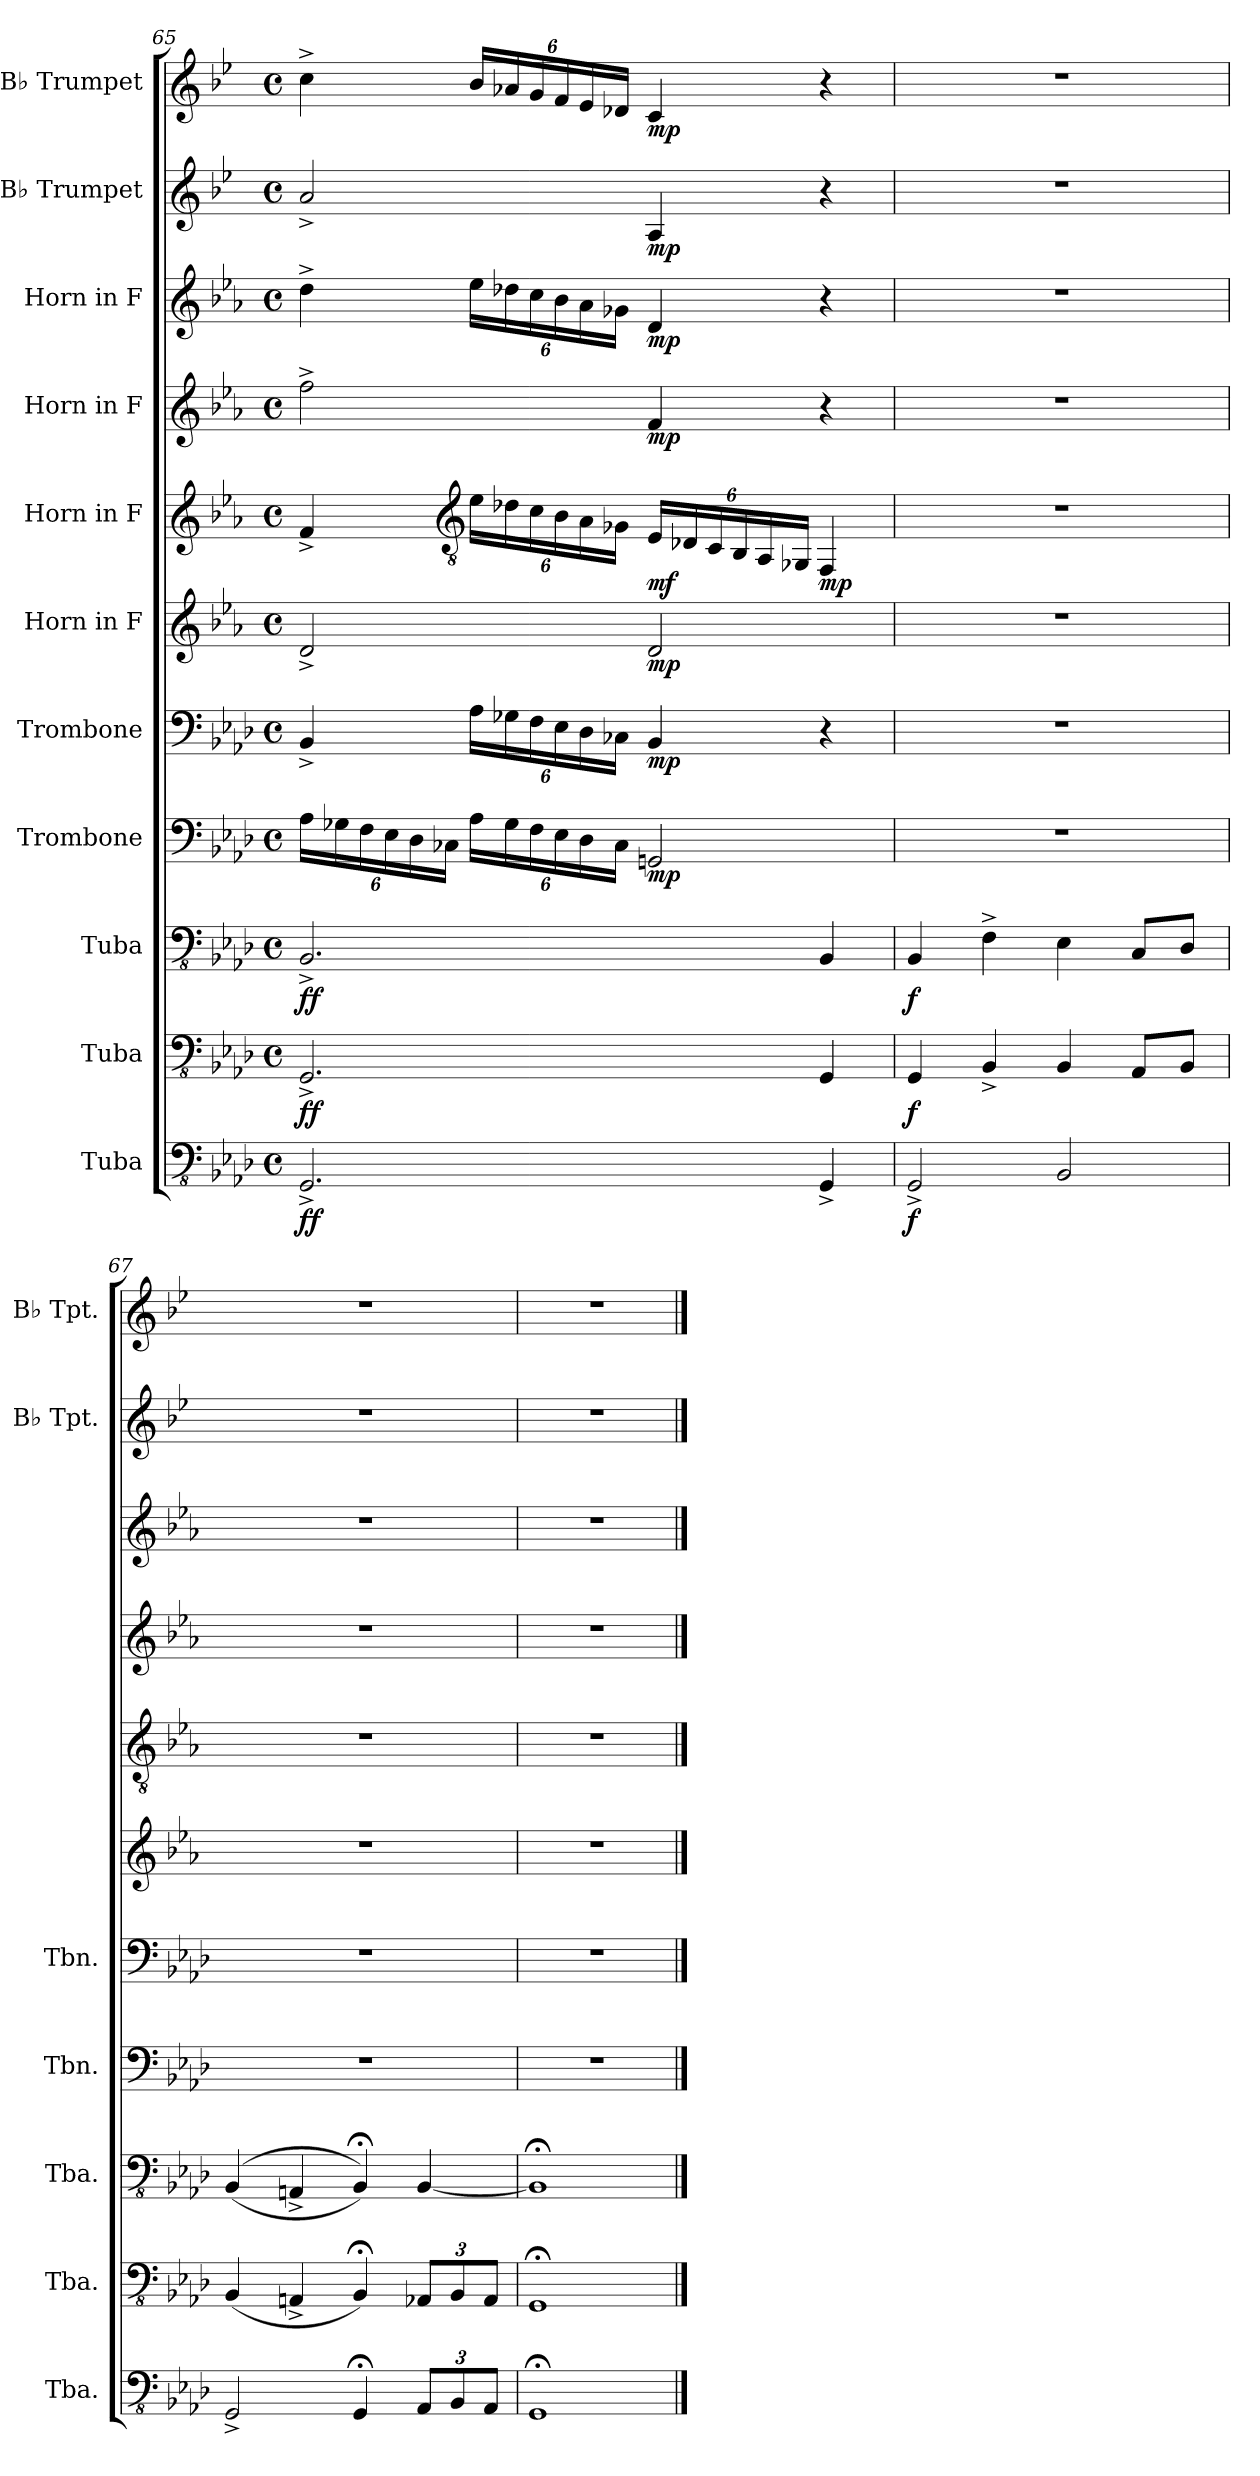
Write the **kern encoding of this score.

**kern	**dynam	**kern	**dynam	**kern	**dynam	**kern	**dynam	**kern	**dynam	**kern	**dynam	**kern	**dynam	**kern	**dynam	**kern	**dynam	**kern	**dynam	**kern	**dynam
*part11	*part11	*part10	*part10	*part9	*part9	*part8	*part8	*part7	*part7	*part6	*part6	*part5	*part5	*part4	*part4	*part3	*part3	*part2	*part2	*part1	*part1
*staff11	*staff11	*staff10	*staff10	*staff9	*staff9	*staff8	*staff8	*staff7	*staff7	*staff6	*staff6	*staff5	*staff5	*staff4	*staff4	*staff3	*staff3	*staff2	*staff2	*staff1	*staff1
*I"Tuba	*	*I"Tuba	*	*I"Tuba	*	*I"Trombone	*	*I"Trombone	*	*I"Horn in F	*	*I"Horn in F	*	*I"Horn in F	*	*I"Horn in F	*	*I"B♭ Trumpet	*	*I"B♭ Trumpet	*
*I'Tba.	*	*I'Tba.	*	*I'Tba.	*	*I'Tbn.	*	*I'Tbn.	*	*	*	*	*	*	*	*	*	*I'B♭ Tpt.	*	*I'B♭ Tpt.	*
!!LO:PB:g=z
*clefFv4	*	*clefFv4	*	*clefFv4	*	*clefF4	*	*clefF4	*	*clefG2	*	*clefG2	*	*clefG2	*	*clefG2	*	*clefG2	*	*clefG2	*
*	*	*	*	*	*	*	*	*	*	*ITrd4c7	*	*ITrd4c7	*	*ITrd4c7	*	*ITrd4c7	*	*ITrd1c2	*	*ITrd1c2	*
*k[b-e-a-d-]	*	*k[b-e-a-d-]	*	*k[b-e-a-d-]	*	*k[b-e-a-d-]	*	*k[b-e-a-d-]	*	*k[b-e-a-d-]	*	*k[b-e-a-d-]	*	*k[b-e-a-d-]	*	*k[b-e-a-d-]	*	*k[b-e-a-d-]	*	*k[b-e-a-d-]	*
*M4/4	*	*M4/4	*	*M4/4	*	*M4/4	*	*M4/4	*	*M4/4	*	*M4/4	*	*M4/4	*	*M4/4	*	*M4/4	*	*M4/4	*
*met(c)	*	*met(c)	*	*met(c)	*	*met(c)	*	*met(c)	*	*met(c)	*	*met(c)	*	*met(c)	*	*met(c)	*	*met(c)	*	*met(c)	*
*	*	*	*	*	*	*Xbrackettup	*	*	*	*	*	*	*	*	*	*	*	*	*	*	*
=65	=65	=65	=65	=65	=65	=65	=65	=65	=65	=65	=65	=65	=65	=65	=65	=65	=65	=65	=65	=65	=65
!	!LO:DY:b	!	!LO:DY:b	!	!LO:DY:b	!	!	!	!	!	!	!	!	!	!	!	!	!	!	!	!
2.GGG^/	ff	2.GGG^/	ff	2.BBB-^/	ff	24A-\LL	.	4BB-^/	.	2G^/	.	4B-^/	.	2b-^\	.	4g^\	.	2g^/	.	4b-^\	.
.	.	.	.	.	.	24G-X\	.	.	.	.	.	.	.	.	.	.	.	.	.	.	.
.	.	.	.	.	.	24F\	.	.	.	.	.	.	.	.	.	.	.	.	.	.	.
.	.	.	.	.	.	24E-\	.	.	.	.	.	.	.	.	.	.	.	.	.	.	.
.	.	.	.	.	.	24D-\	.	.	.	.	.	.	.	.	.	.	.	.	.	.	.
.	.	.	.	.	.	24C-X\JJ	.	.	.	.	.	.	.	.	.	.	.	.	.	.	.
*	*	*	*	*	*	*	*	*	*	*	*	*clefGv2	*	*	*	*	*	*	*	*	*
*	*	*	*	*	*	*	*	*Xbrackettup	*	*	*	*Xbrackettup	*	*	*	*Xbrackettup	*	*	*	*Xbrackettup	*
.	.	.	.	.	.	24A-\LL	.	24A-\LL	.	.	.	24A-\LL	.	.	.	24a-\LL	.	.	.	24a-/LL	.
.	.	.	.	.	.	24G-\	.	24G-X\	.	.	.	24G-X\	.	.	.	24g-X\	.	.	.	24g-X/	.
.	.	.	.	.	.	24F\	.	24F\	.	.	.	24F\	.	.	.	24f\	.	.	.	24f/	.
.	.	.	.	.	.	24E-\	.	24E-\	.	.	.	24E-\	.	.	.	24e-\	.	.	.	24e-/	.
.	.	.	.	.	.	24D-\	.	24D-\	.	.	.	24D-\	.	.	.	24d-\	.	.	.	24d-/	.
.	.	.	.	.	.	24C-\JJ	.	24C-X\JJ	.	.	.	24C-X\JJ	.	.	.	24c-X\JJ	.	.	.	24c-X/JJ	.
!	!	!	!	!	!	!	!LO:DY:b	!	!LO:DY:b	!	!LO:DY:b	!	!LO:DY:b	!	!LO:DY:b	!	!LO:DY:b	!	!LO:DY:b	!	!LO:DY:b
.	.	.	.	.	.	2GGn/	mp	4BB-/	mp	2G/	mp	24AA-/LL	mf	4B-/	mp	4G/	mp	4G/	mp	4B-/	mp
.	.	.	.	.	.	.	.	.	.	.	.	24GG-X/	.	.	.	.	.	.	.	.	.
.	.	.	.	.	.	.	.	.	.	.	.	24FF/	.	.	.	.	.	.	.	.	.
.	.	.	.	.	.	.	.	.	.	.	.	24EE-/	.	.	.	.	.	.	.	.	.
.	.	.	.	.	.	.	.	.	.	.	.	24DD-/	.	.	.	.	.	.	.	.	.
.	.	.	.	.	.	.	.	.	.	.	.	24CC-X/JJ	.	.	.	.	.	.	.	.	.
!	!	!	!	!	!	!	!	!	!	!	!	!	!LO:DY:b	!	!	!	!	!	!	!	!
4GGG^/	.	4GGG/	.	4BBB-/	.	.	.	4r	.	.	.	4BBB-/	mp	4r	.	4r	.	4r	.	4r	.
=66	=66	=66	=66	=66	=66	=66	=66	=66	=66	=66	=66	=66	=66	=66	=66	=66	=66	=66	=66	=66	=66
!!LO:REH:place=s1:a:B:fs=14:t=Ab
*	*	*	*	*	*	*	*	*	*	*	*	*	*	*	*	*	*	*	*	*MM66	*
!	!LO:DY:b	!	!LO:DY:b	!	!LO:DY:b	!	!	!	!	!	!	!	!	!	!	!	!	!	!	!	!
2GGG^/	f	4GGG/	f	4BBB-/	f	1r	.	1r	.	1r	.	1r	.	1r	.	1r	.	1r	.	1r	.
.	.	4BBB-^/	.	4FF^\	.	.	.	.	.	.	.	.	.	.	.	.	.	.	.	.	.
2BBB-/	.	4BBB-/	.	4EE-\	.	.	.	.	.	.	.	.	.	.	.	.	.	.	.	.	.
.	.	8AAA-/L	.	8CC/L	.	.	.	.	.	.	.	.	.	.	.	.	.	.	.	.	.
.	.	8BBB-/J	.	8DD-/J	.	.	.	.	.	.	.	.	.	.	.	.	.	.	.	.	.
=67	=67	=67	=67	=67	=67	=67	=67	=67	=67	=67	=67	=67	=67	=67	=67	=67	=67	=67	=67	=67	=67
2GGG^/	.	(4BBB-/	.	((4BBB-/	.	1r	.	1r	.	1r	.	1r	.	1r	.	1r	.	1r	.	1r	.
.	.	4AAAn^/	.	4AAAn^/	.	.	.	.	.	.	.	.	.	.	.	.	.	.	.	.	.
4GGG;</	.	4BBB-;</)	.	4BBB-;</))	.	.	.	.	.	.	.	.	.	.	.	.	.	.	.	.	.
*Xbrackettup	*	*Xbrackettup	*	*	*	*	*	*	*	*	*	*	*	*	*	*	*	*	*	*	*
12AAA-/L	.	12AAA-X/L	.	[4BBB-/	.	.	.	.	.	.	.	.	.	.	.	.	.	.	.	.	.
12BBB-/	.	12BBB-/	.	.	.	.	.	.	.	.	.	.	.	.	.	.	.	.	.	.	.
12AAA-/J	.	12AAA-/J	.	.	.	.	.	.	.	.	.	.	.	.	.	.	.	.	.	.	.
=68	=68	=68	=68	=68	=68	=68	=68	=68	=68	=68	=68	=68	=68	=68	=68	=68	=68	=68	=68	=68	=68
1GGG;<	.	1GGG;<	.	1BBB-;<]	.	1r	.	1r	.	1r	.	1r	.	1r	.	1r	.	1r	.	1r	.
==	==	==	==	==	==	==	==	==	==	==	==	==	==	==	==	==	==	==	==	==	==
*-	*-	*-	*-	*-	*-	*-	*-	*-	*-	*-	*-	*-	*-	*-	*-	*-	*-	*-	*-	*-	*-
